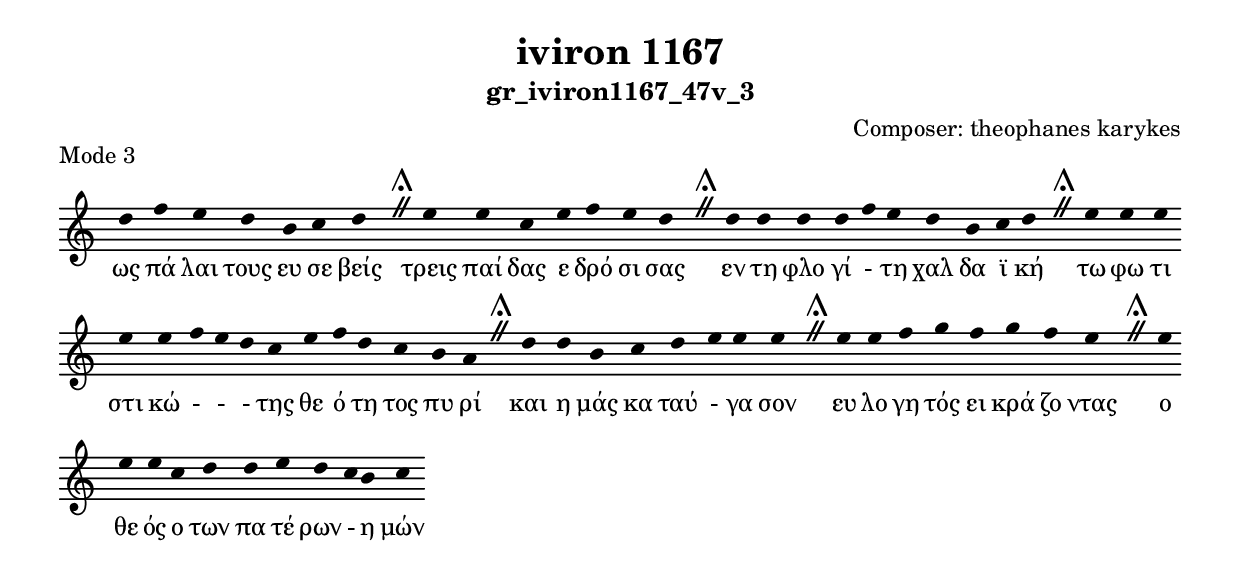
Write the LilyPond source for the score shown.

\include "gregorian.ly"

	\header {
 	  title = "iviron 1167"
	  subtitle = "gr_iviron1167_47v_3"
	  composer = "Composer: theophanes karykes"
	  piece = "Mode 3"
	}

	chant = {
	  d''4 f''4 e''4 d''4 b'4 c''4 d''4 \divisioMaior
 e''4 e''4 c''4 e''4 f''4 e''4 d''4 \divisioMaior
 d''4 d''4 d''4 d''4 f''4 e''4 d''4 b'4 c''4 d''4 \divisioMaior
 e''4 e''4 e''4 e''4 e''4 f''4 e''4 d''4 c''4 e''4 f''4 d''4 c''4 b'4 a'4 \divisioMaior
 d''4 d''4 b'4 c''4 d''4 e''4 e''4 e''4 \divisioMaior
 e''4 e''4 f''4 g''4 f''4 g''4 f''4 e''4 \divisioMaior
 e''4 e''4 e''4 c''4 d''4 d''4 e''4 d''4 c''4 b'4 c''4\finalis
	}

	verba = \lyricmode {ως πά λαι τους ευ σε βείς 
τρεις παί δας ε δρό σι σας 
εν τη φλο γί - τη χαλ δα ϊ κή 
τω φω τι στι κώ -  -  - της θε ό τη τος πυ ρί 
και η μάς κα ταύ - γα σον 
ευ λο γη τός ει κρά ζο ντας 
ο θε ός ο των πα τέ ρων - η μών 
	}


	\score {
	  \new Staff <<
	  \new Voice = "melody" \chant
	  \new Lyrics = "one" \lyricsto melody \verba
	  >>
	  \layout {
	    \context {
	      \Staff
	      \remove "Time_signature_engraver"
	      \remove "Bar_engraver"
	    }
	    \context {
	      \Voice
	      \remove "Stem_engraver"
	    }
	  }
	}